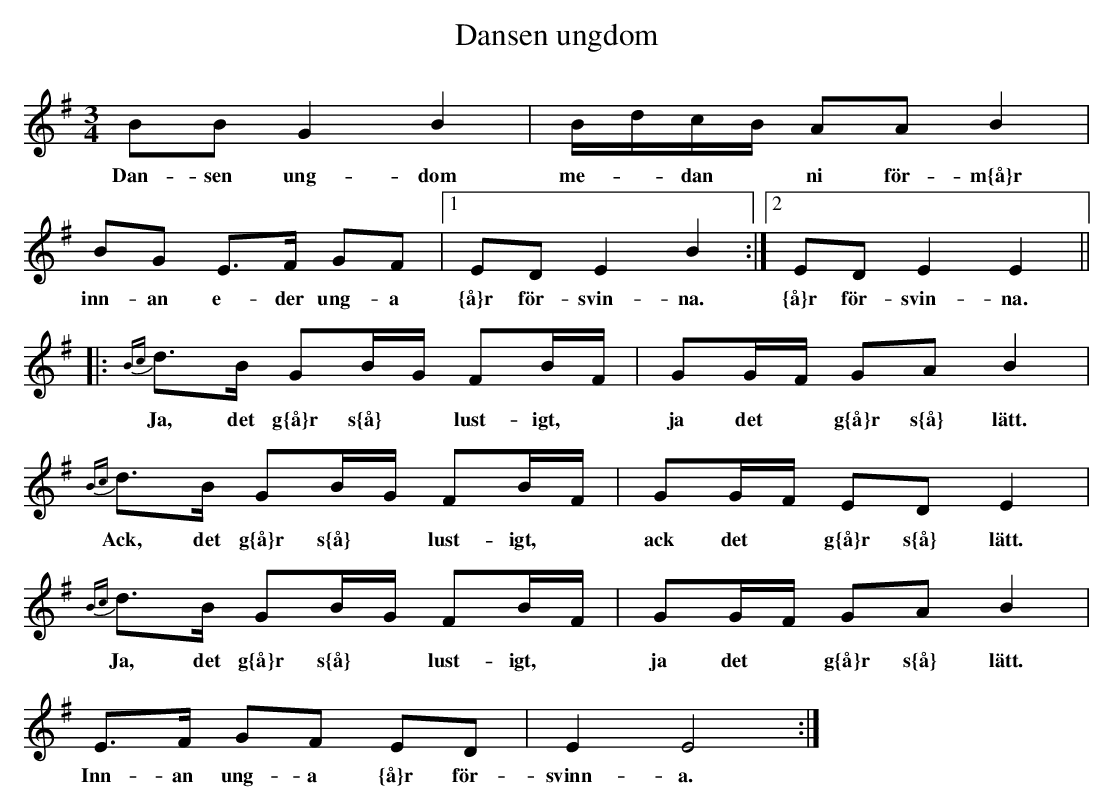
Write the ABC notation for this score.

X:1
T:Dansen ungdom
M:3/4
L:1/16
K:Em
B2B2 G4 B4 | BdcB A2A2 B4 |
w:Dan-sen ung-dom me-*dan* ni f\"or-m{\aa}r
B2G2 E3F G2F2 |1 E2D2 E4 B4 :|2 E2D2 E4 E4 ||
w:inn-an e-der ung-a {\aa}r f\"or-svin-na. {\aa}r f\"or-svin-na.
|: {Bc}d3B G2BG F2BF | G2GF G2A2 B4 |
w:Ja, det g{\aa}r s{\aa}* lust-igt,* ja det* g{\aa}r s{\aa} l\"att.
{Bc}d3B G2BG F2BF | G2GF E2D2 E4 |
w:Ack, det g{\aa}r s{\aa}* lust-igt,* ack det* g{\aa}r s{\aa} l\"att.
{Bc}d3B G2BG F2BF | G2GF G2A2 B4 |
w:Ja, det g{\aa}r s{\aa}* lust-igt,* ja det* g{\aa}r s{\aa} l\"att.
E3F G2F2 E2D2 | E4 E8 :|
w:Inn-an ung-a {\aa}r f\"or-svinn-a.
